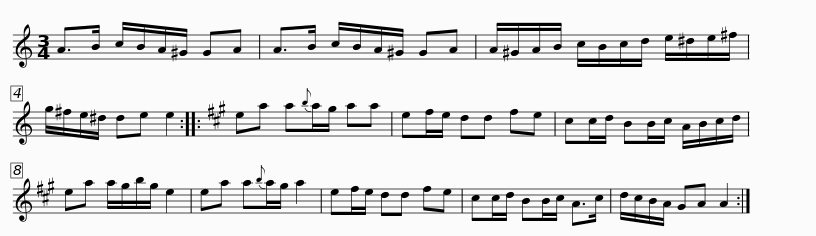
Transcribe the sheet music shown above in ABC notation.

X:1
L:1/8
M:3/4
I:linebreak $
K:C
V:1 treble
V:1
 A>B c/B/A/^G/ GA | A>B c/B/A/^G/ GA | A/^G/A/B/ c/B/c/d/ e/^d/e/^f/ | g/^f/e/^d/ de e2 ::$[K:A] ea a{b}a/g/ aa | %5
 ef/e/ dd fe | cc/d/ BB/c/ A/B/c/d/ | ea a/g/b/g/ e2 | ea a{b}a/g/ a2 |$ ef/e/ dd fe | %10
 cc/d/ BB/c/ A>c | d/c/B/A/ GA A2 :| %12
